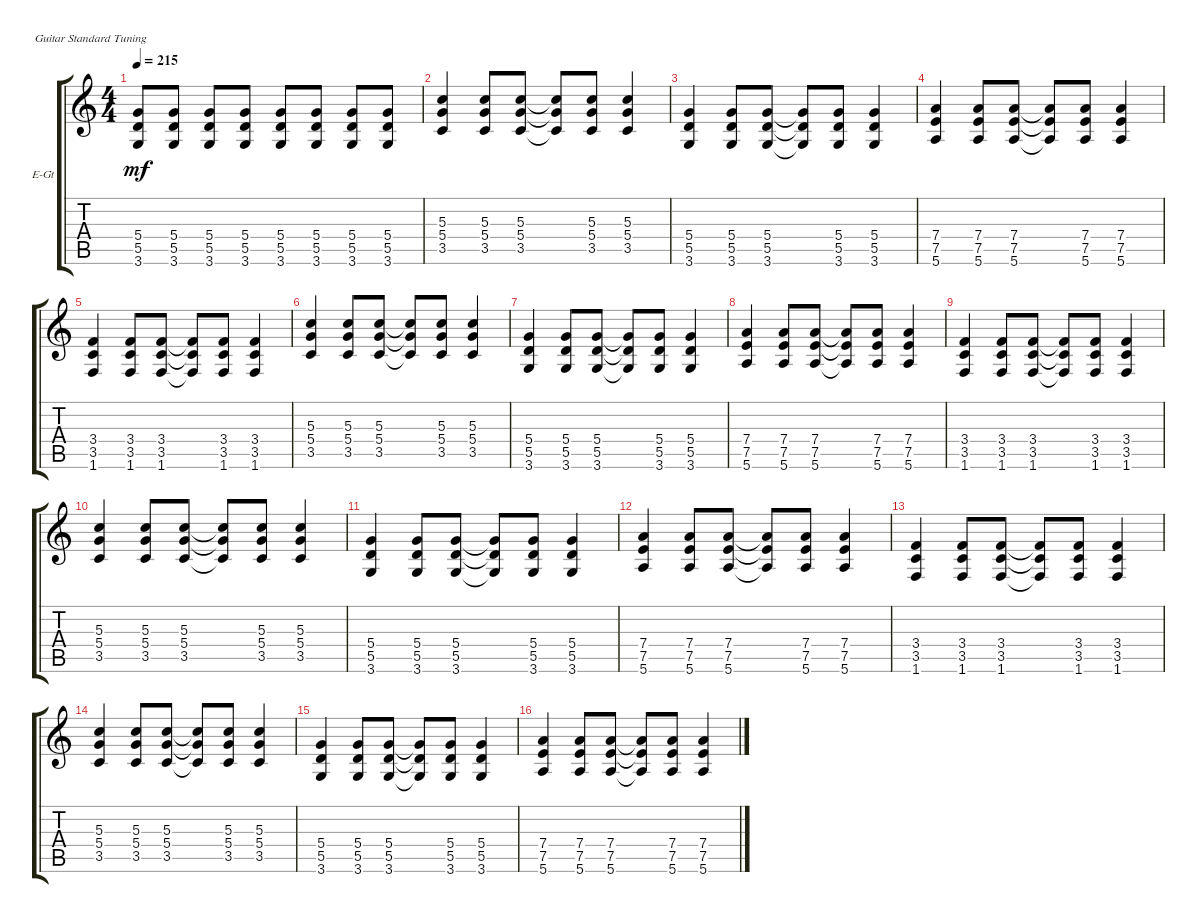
\bracketExtendMode groupsimilarinstruments
\firstSystemTrackNameOrientation horizontal
\otherSystemsTrackNameOrientation horizontal
\track ("Electric Guitar 2" "E-Gt") {instrument distortionguitar}
\staff {score tabs}
\tuning (E4 B3 G3 D3 A2 E2)
\ts (4 4)
\tempo 215
\clef g2
\ks c
(5.5 3.6 5.4).8{dy mf} (5.5 3.6 5.4).8 (5.5 3.6 5.4).8 (5.5 3.6 5.4).8 (5.5 3.6 5.4).8 (5.5 3.6 5.4).8 (5.5 3.6 5.4).8 (5.5 3.6 5.4).8 |
(5.4 3.5 5.3).4 (5.4 3.5 5.3).8 (5.4 3.5 5.3).8 (5.4{t} 3.5{t} 5.3{t}).8 (5.4 3.5 5.3).8 (5.4 3.5 5.3).4 |
(5.5 3.6 5.4).4 (5.5 3.6 5.4).8 (5.5 3.6 5.4).8 (5.5{t} 3.6{t} 5.4{t}).8 (5.5 3.6 5.4).8 (5.5 3.6 5.4).4 |
(7.5 5.6 7.4).4 (7.5 5.6 7.4).8 (7.5 5.6 7.4).8 (7.5{t} 5.6{t} 7.4{t}).8 (7.5 5.6 7.4).8 (7.5 5.6 7.4).4 |
(3.5 1.6 3.4).4 (3.5 1.6 3.4).8 (3.5 1.6 3.4).8 (3.5{t} 1.6{t} 3.4{t}).8 (3.5 1.6 3.4).8 (3.5 1.6 3.4).4 |
(5.4 3.5 5.3).4 (5.4 3.5 5.3).8 (5.4 3.5 5.3).8 (5.4{t} 3.5{t} 5.3{t}).8 (5.4 3.5 5.3).8 (5.4 3.5 5.3).4 |
(5.5 3.6 5.4).4 (5.5 3.6 5.4).8 (5.5 3.6 5.4).8 (5.5{t} 3.6{t} 5.4{t}).8 (5.5 3.6 5.4).8 (5.5 3.6 5.4).4 |
(7.5 5.6 7.4).4 (7.5 5.6 7.4).8 (7.5 5.6 7.4).8 (7.5{t} 5.6{t} 7.4{t}).8 (7.5 5.6 7.4).8 (7.5 5.6 7.4).4 |
(3.5 1.6 3.4).4 (3.5 1.6 3.4).8 (3.5 1.6 3.4).8 (3.5{t} 1.6{t} 3.4{t}).8 (3.5 1.6 3.4).8 (3.5 1.6 3.4).4 |
(5.4 3.5 5.3).4 (5.4 3.5 5.3).8 (5.4 3.5 5.3).8 (5.4{t} 3.5{t} 5.3{t}).8 (5.4 3.5 5.3).8 (5.4 3.5 5.3).4 |
(5.5 3.6 5.4).4 (5.5 3.6 5.4).8 (5.5 3.6 5.4).8 (5.5{t} 3.6{t} 5.4{t}).8 (5.5 3.6 5.4).8 (5.5 3.6 5.4).4 |
(7.5 5.6 7.4).4 (7.5 5.6 7.4).8 (7.5 5.6 7.4).8 (7.5{t} 5.6{t} 7.4{t}).8 (7.5 5.6 7.4).8 (7.5 5.6 7.4).4 |
(3.5 1.6 3.4).4 (3.5 1.6 3.4).8 (3.5 1.6 3.4).8 (3.5{t} 1.6{t} 3.4{t}).8 (3.5 1.6 3.4).8 (3.5 1.6 3.4).4 |
(5.4 3.5 5.3).4 (5.4 3.5 5.3).8 (5.4 3.5 5.3).8 (5.4{t} 3.5{t} 5.3{t}).8 (5.4 3.5 5.3).8 (5.4 3.5 5.3).4 |
(5.5 3.6 5.4).4 (5.5 3.6 5.4).8 (5.5 3.6 5.4).8 (5.5{t} 3.6{t} 5.4{t}).8 (5.5 3.6 5.4).8 (5.5 3.6 5.4).4 |
(7.5 5.6 7.4).4 (7.5 5.6 7.4).8 (7.5 5.6 7.4).8 (7.5{t} 5.6{t} 7.4{t}).8 (7.5 5.6 7.4).8 (7.5 5.6 7.4).4
